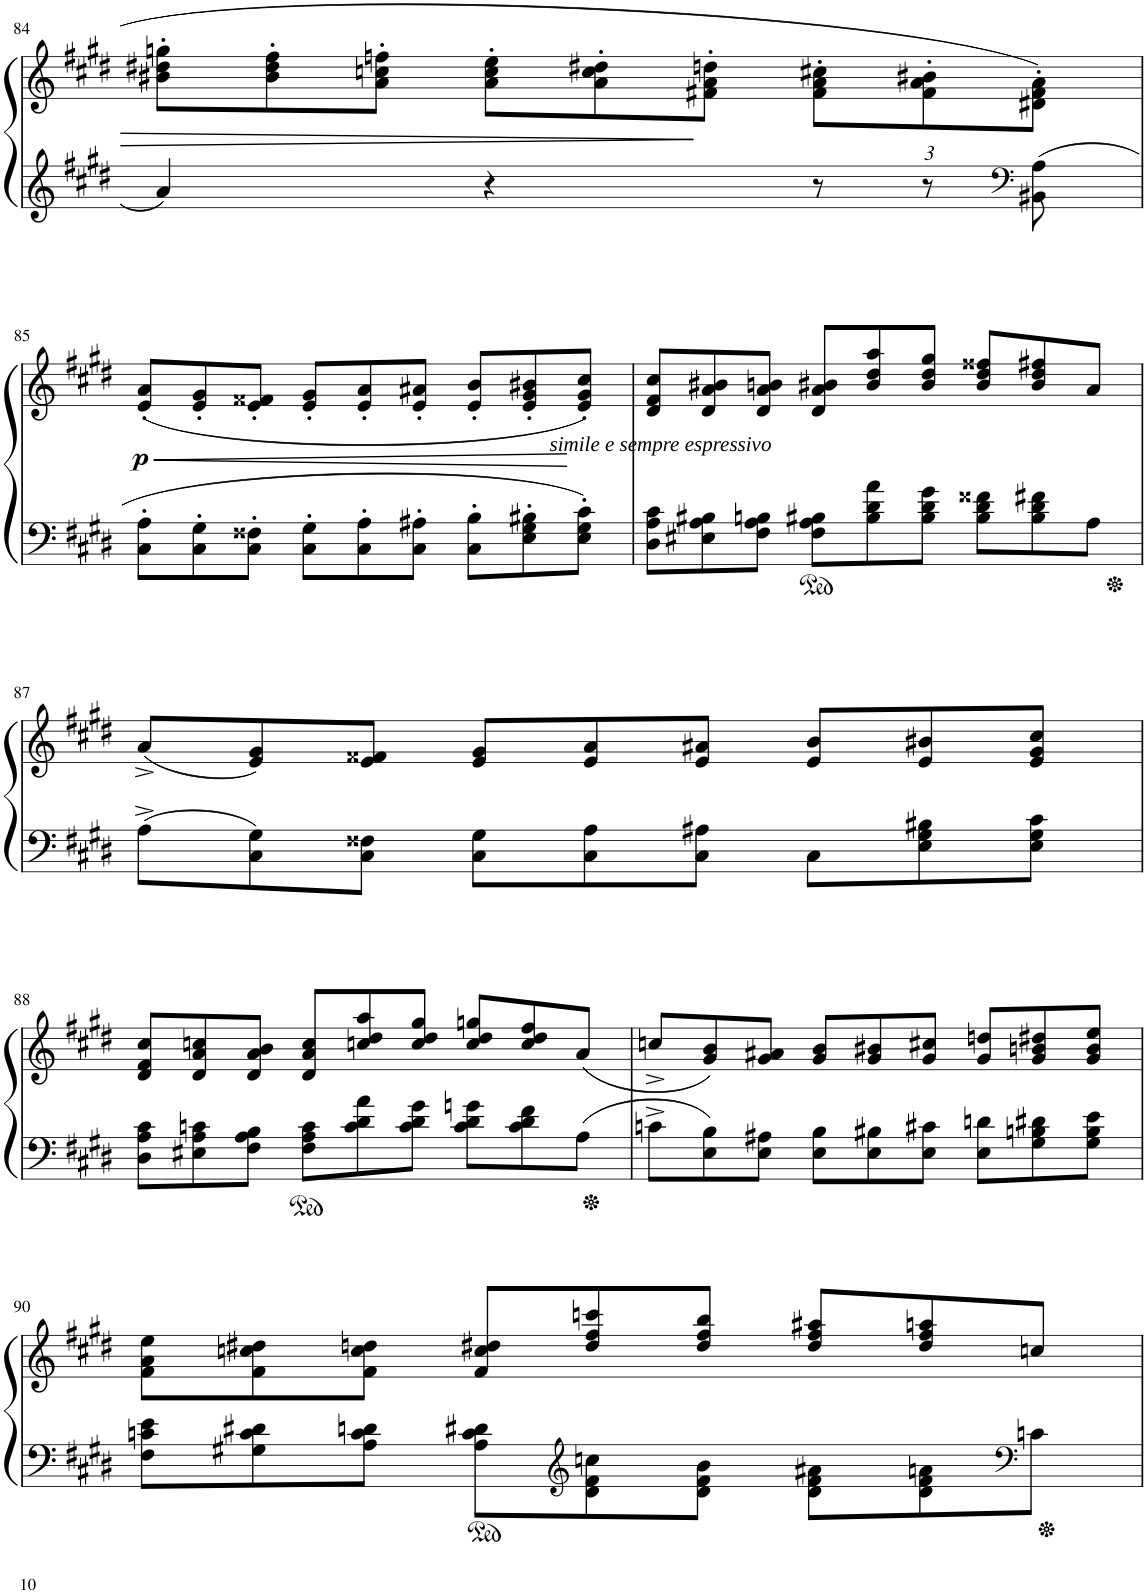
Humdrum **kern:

**kern	**kern	**dynam
*part1	*part1	*part1
*staff2	*staff1	*staff1/2
*I"Piano	*	*
*I'Pno	*	*
!!LO:PB:g=z
*clefG2	*clefG2	*
*k[f#c#g#d#]	*k[f#c#g#d#]	*
*M3/4	*M3/4	*
*	*Xtuplet	*
=84	=84	=84
4a/	12b#X\' 12dd#X\' 12ggn\'L	.
.	12b#\' 12dd#\' 12ff#\'	.
.	12a\' 12ccn\' 12ffn\'J	.
4r	12a\' 12cc\' 12ee\'L	.
.	12a\' 12cc\' 12dd#X\'	.
.	12f#X\' 12a\' 12ddn\'J	.
*Xbrackettup	*	*
12r	12f#\' 12a\' 12cc#X\'L	.
12r	12f#\' 12a\' 12b#X\'	.
*clefF4	*	*
12BB#X\ 12A\	12d#X\' 12f#\' 12a\'J	.
!!LO:LB:g=z
=85	=85	=85
*Xtuplet	*	*
!	!	!LO:HP:b
!	!	!LO:DY:n=1:b
12C#\' 12A\'L	(12e/' 12a/'L	< p
12C#\' 12G#\'	12e/' 12g#/'	.
12C#\' 12F##X\'J	12e/' 12f##X/'J	.
12C#\' 12G#\'L	12e/' 12g#/'L	.
12C#\' 12A\'	12e/' 12a/'	.
12C#\' 12A#X\'J	12e/' 12a#X/'J	.
12C#\' 12B\'L	12e/' 12b/'L	.
12E\' 12G#\' 12B#X\'	12e/' 12g#/' 12b#X/'	.
12E\' 12G#\' 12c#\'J	12e/' 12g#/' 12cc#/'J)	[
=86	=86	=86
!	!	!LO:DY:b
12D#\ 12A\ 12c#\L	12d#/ 12f#/ 12cc#/L	other-dynamics
12E#X\ 12A\ 12B#X\	12d#/ 12a/ 12b#X/	.
12F#\ 12A\ 12Bn\J	12d#/ 12a/ 12bn/J	.
12F#\ 12A\ 12B#X\L	12d#/ 12a/ 12b#X/L	.
12B#\ 12d#\ 12a\	12b#/ 12dd#/ 12aa/	.
12B#\ 12d#\ 12g#\J	12b#/ 12dd#/ 12gg#/J	.
12B#\ 12d#\ 12f##X\L	12b#/ 12dd#/ 12ff##X/L	.
12B#\ 12d#\ 12f#X\	12b#/ 12dd#/ 12ff#X/	.
12A\J	12a/J	.
!!LO:LB:g=z
=87	=87	=87
12A^\L	(12a^/L	.
12C#\ 12G#\	12e/ 12g#/)	.
12C#\ 12F##X\J	12e/ 12f##X/J	.
12C#\ 12G#\L	12e/ 12g#/L	.
12C#\ 12A\	12e/ 12a/	.
12C#\ 12A#X\J	12e/ 12a#X/J	.
12C#\L	12e/ 12b/L	.
12E\ 12G#\ 12B#X\	12e/ 12b#X/	.
12E\ 12G#\ 12c#\J	12e/ 12g#/ 12cc#/J	.
!!LO:LB:g=z
=88	=88	=88
12D#\ 12A\ 12c#\L	12d#/ 12f#/ 12cc#/L	.
12E#X\ 12A\ 12cn\	12d#/ 12a/ 12ccn/	.
12F#\ 12A\ 12B\J	12d#/ 12a/ 12b/J	.
12F#\ 12A\ 12c\L	12d#/ 12a/ 12cc/L	.
12c\ 12d#\ 12a\	12ccn/ 12dd#/ 12aa/	.
12c\ 12d#\ 12g#\J	12cc/ 12dd#/ 12gg#/J	.
12c\ 12d#\ 12gn\L	12cc/ 12dd#/ 12ggn/L	.
12c\ 12d#\ 12f#\	12cc/ 12dd#/ 12ff#/	.
12A\J	(12a/J	.
=89	=89	=89
12cn^\L	12ccn^/L	.
12E\ 12B\	12g#/ 12b/)	.
12E\ 12A#X\J	12g#/ 12a#X/J	.
12E\ 12B\L	12g#/ 12b/L	.
12E\ 12B#X\	12g#/ 12b#X/	.
12E\ 12c#X\J	12g#/ 12cc#X/J	.
12E\ 12dn\L	12g#/ 12ddn/L	.
12G#\ 12Bn\ 12d#X\	12g#/ 12bn/ 12dd#X/	.
12G#\ 12B\ 12e\J	12g#/ 12b/ 12ee/J	.
!!LO:LB:g=z
=90	=90	=90
12F#\ 12cn\ 12e\L	12f#\ 12a\ 12ee\L	.
12G#X\ 12c\ 12d#X\	12f#\ 12ccn\ 12dd#X\	.
12A\ 12c\ 12dn\J	12f#\ 12cc\ 12ddn\J	.
12A\ 12c\ 12d#X\L	12f#/ 12cc/ 12dd#X/L	.
*clefG2	*	*
12d#\ 12f#\ 12ccn\	12dd#/ 12ff#/ 12cccn/	.
12d#\ 12f#\ 12b\J	12dd#/ 12ff#/ 12bb/J	.
12d#\ 12f#\ 12a#X\L	12dd#/ 12ff#/ 12aa#X/L	.
12d#\ 12f#\ 12an\	12dd#/ 12ff#/ 12aan/	.
*clefF4	*	*
12cn\J	12ccn/J	.
=	=	=
*-	*-	*-
